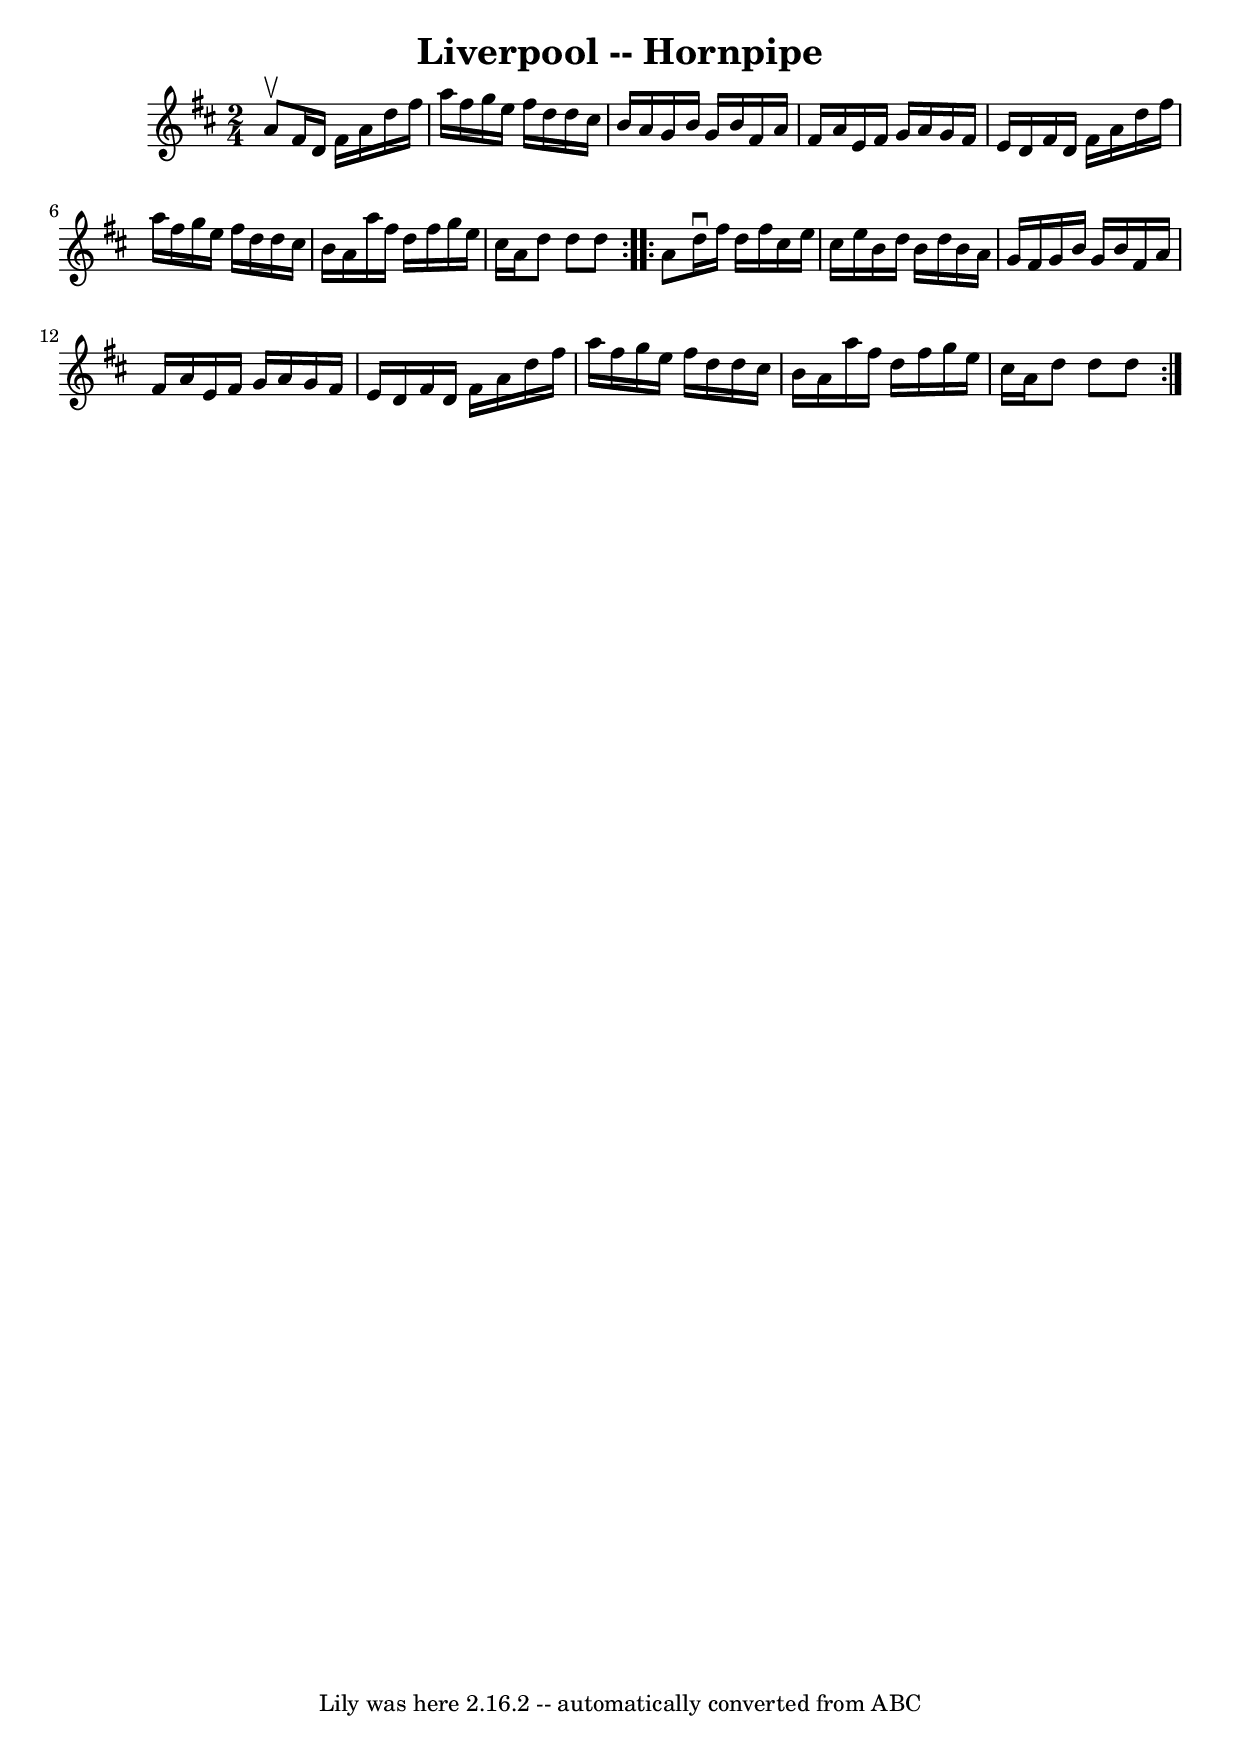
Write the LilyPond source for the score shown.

\version "2.7.40"
\include "Mammoth.ily"
\header {
	%% book = "Cole's 1000 Fiddle Tunes"
	crossRefNumber = "1"
	footnotes = ""
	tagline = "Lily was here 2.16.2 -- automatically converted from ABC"
	title = "Liverpool -- Hornpipe"
}
voicedefault =  {


\repeat volta 2 {
\time 2/4 
\key d \major a'8^\upbow |
 fis'16 d'16 fis'16    
a'16 d''16 fis''16 a''16 fis''16  |
 g''16 e''16    
fis''16 d''16 d''16 cis''16 b'16 a'16  |
 g'16 b'16   
 g'16 b'16 fis'16 a'16 fis'16 a'16  |
 e'16 fis'16    
g'16 a'16 g'16 fis'16 e'16 d'16  |
 fis'16 d'16    
fis'16 a'16 d''16 fis''16 a''16 fis''16  |
 g''16    
e''16 fis''16 d''16 d''16 cis''16 b'16 a'16  |
 a''16 
 fis''16 d''16 fis''16 g''16 e''16 cis''16 a'16  |
   
d''8 d''8 d''8  }     \repeat volta 2 { a'8  |
 d''16^\downbow 
 fis''16 d''16 fis''16 cis''16 e''16 cis''16 e''16  |
 
 b'16 d''16 b'16 d''16 b'16 a'16 g'16 fis'16  |
   
g'16 b'16 g'16 b'16 fis'16 a'16 fis'16 a'16  |
   
e'16 fis'16 g'16 a'16 g'16 fis'16 e'16 d'16  |
     
fis'16 d'16 fis'16 a'16 d''16 fis''16 a''16 fis''16  
|
 g''16 e''16 fis''16 d''16 d''16 cis''16 b'16    
a'16  |
 a''16 fis''16 d''16 fis''16 g''16 e''16    
cis''16 a'16  |
 d''8 d''8 d''8  }   
}

\score{
    <<

	\context Staff="default"
	{
	    \voicedefault 
	}

    >>
	\layout {
	}
	\midi {}
}
